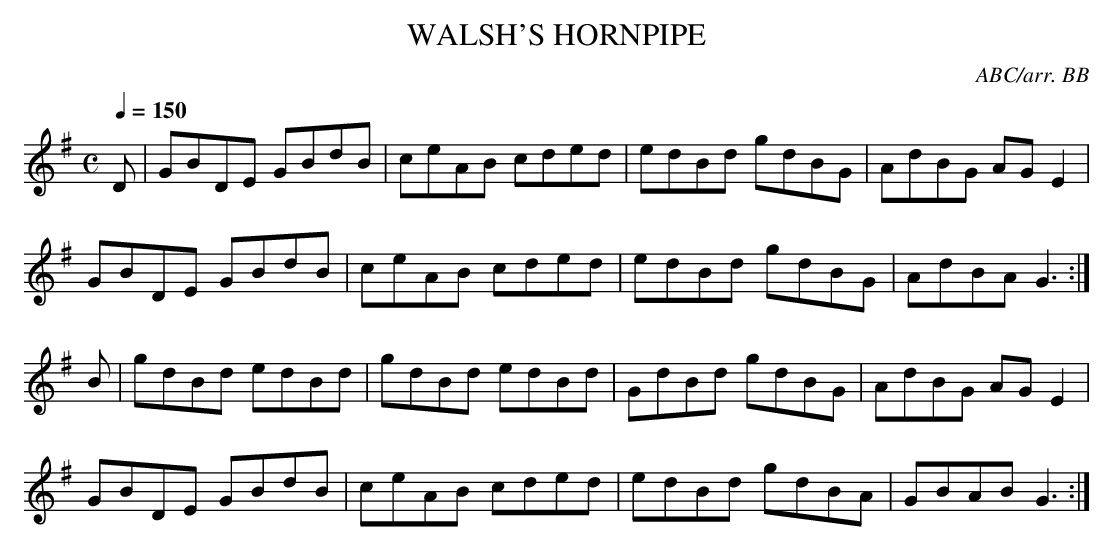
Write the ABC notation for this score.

X:1
T:WALSH'S HORNPIPE
C:ABC/arr. BB
L:1/8
M:C
Q:1/4=150
K:G % source key = A
D|GBDE GBdB|ceAB cded|edBd gdBG|AdBG AGE2|
GBDE GBdB|ceAB cded|edBd gdBG|AdBA G3:|
B|gdBd edBd|gdBd edBd|GdBd gdBG|AdBG AGE2|
GBDE GBdB|ceAB cded|edBd gdBA|GBAB G3:|
